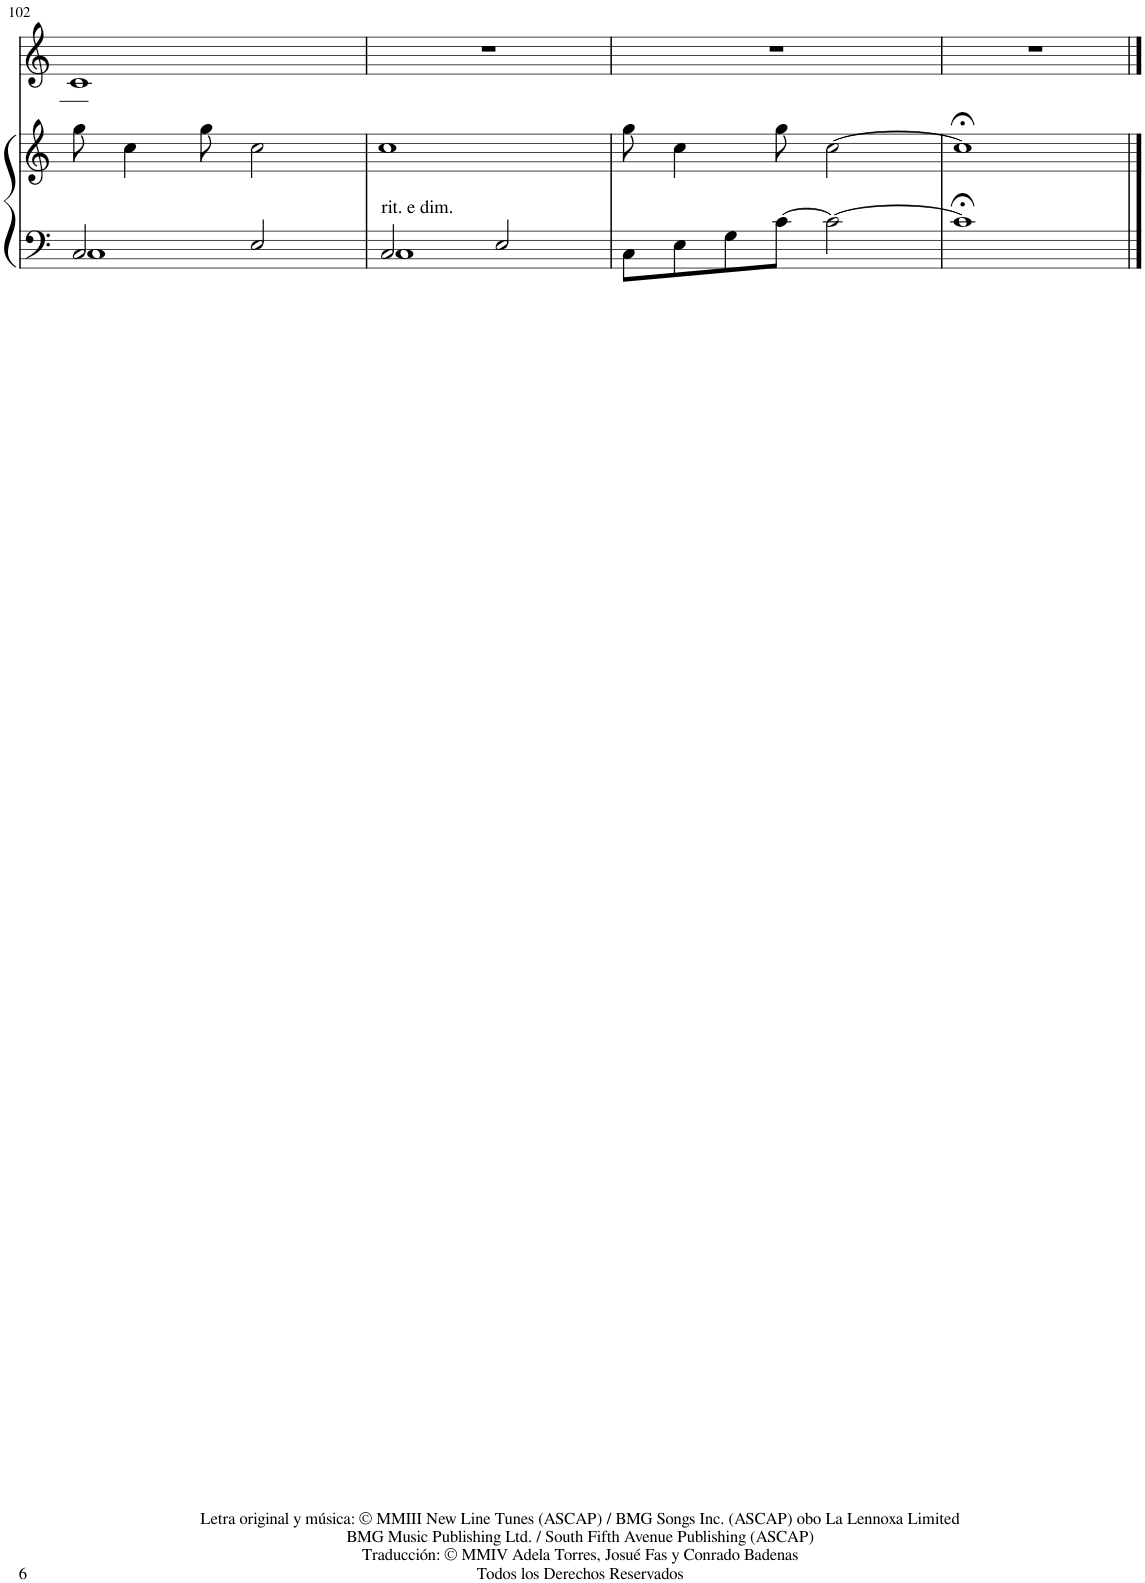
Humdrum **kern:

**kern	**kern	**kern
*part2	*part2	*part1
*staff3	*staff2	*staff1
*I"Piano	*	*I"Voice
*I'Pno	*	*
!!LO:PB:g=z
*clefF4	*clefG2	*clefG2
*k[]	*k[]	*k[]
*M4/4	*M4/4	*M4/4
=102	=102	=102
*^	*	*
2C/	1C	8gg\	1c
.	.	4cc\	.
.	.	8gg\	.
2E/	.	2cc\	.
=103	=103	=103	=103
!LO:TX:a:t=rit. e dim.	!	!	!
2C/	1C	1cc	1r
2E/	.	.	.
*v	*v	*	*
=104	=104	=104
8C\L	8gg\	1r
8E\	4cc\	.
8G\	.	.
[8c\J	8gg\	.
2c\_	[2cc\	.
=105	=105	=105
1c;<]	1cc;<]	1r
==	==	==
*-	*-	*-
